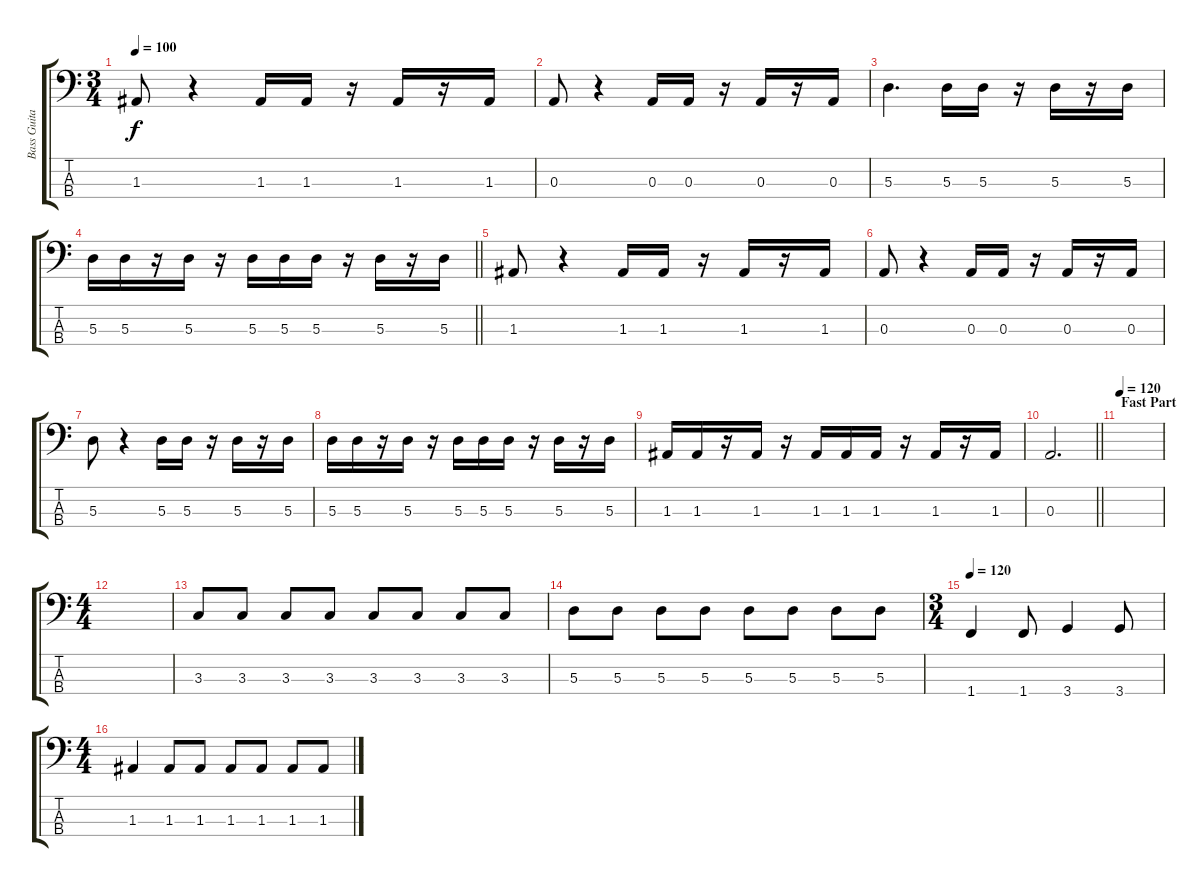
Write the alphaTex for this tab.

\track ("Bass Guitar" "Bass Guita") {instrument electricbassfinger}
\staff {score tabs}
\tuning (G2 D2 A1 E1) {hide}
\ts (3 4)
\tempo 100
\clef f4
\ks c
1.3.8{dy f} r.4 1.3.16 1.3.16 r.16 1.3.16 r.16 1.3.16 |
0.3.8 r.4 0.3.16 0.3.16 r.16 0.3.16 r.16 0.3.16 |
5.3.4{d} 5.3.16 5.3.16 r.16 5.3.16 r.16 5.3.16 |
\barLineRight lightlight
5.3.16 5.3.16 r.16 5.3.16 r.16 5.3.16 5.3.16 5.3.16 r.16 5.3.16 r.16 5.3.16 |
1.3.8 r.4 1.3.16 1.3.16 r.16 1.3.16 r.16 1.3.16 |
0.3.8 r.4 0.3.16 0.3.16 r.16 0.3.16 r.16 0.3.16 |
5.3.8 r.4 5.3.16 5.3.16 r.16 5.3.16 r.16 5.3.16 |
5.3.16 5.3.16 r.16 5.3.16 r.16 5.3.16 5.3.16 5.3.16 r.16 5.3.16 r.16 5.3.16 |
1.3.16 1.3.16 r.16 1.3.16 r.16 1.3.16 1.3.16 1.3.16 r.16 1.3.16 r.16 1.3.16 |
\barLineRight lightlight
0.3.2{d} |
\section ("" "Fast Part")
\tempo 120
|
\ts (4 4)
|
3.3.8 3.3.8 3.3.8 3.3.8 3.3.8 3.3.8 3.3.8 3.3.8 |
5.3.8 5.3.8 5.3.8 5.3.8 5.3.8 5.3.8 5.3.8 5.3.8 |
\ts (3 4)
\tempo 120
1.4.4 1.4.8 3.4.4 3.4.8 |
\ts (4 4)
1.3.4 1.3.8 1.3.8 1.3.8 1.3.8 1.3.8 1.3.8
